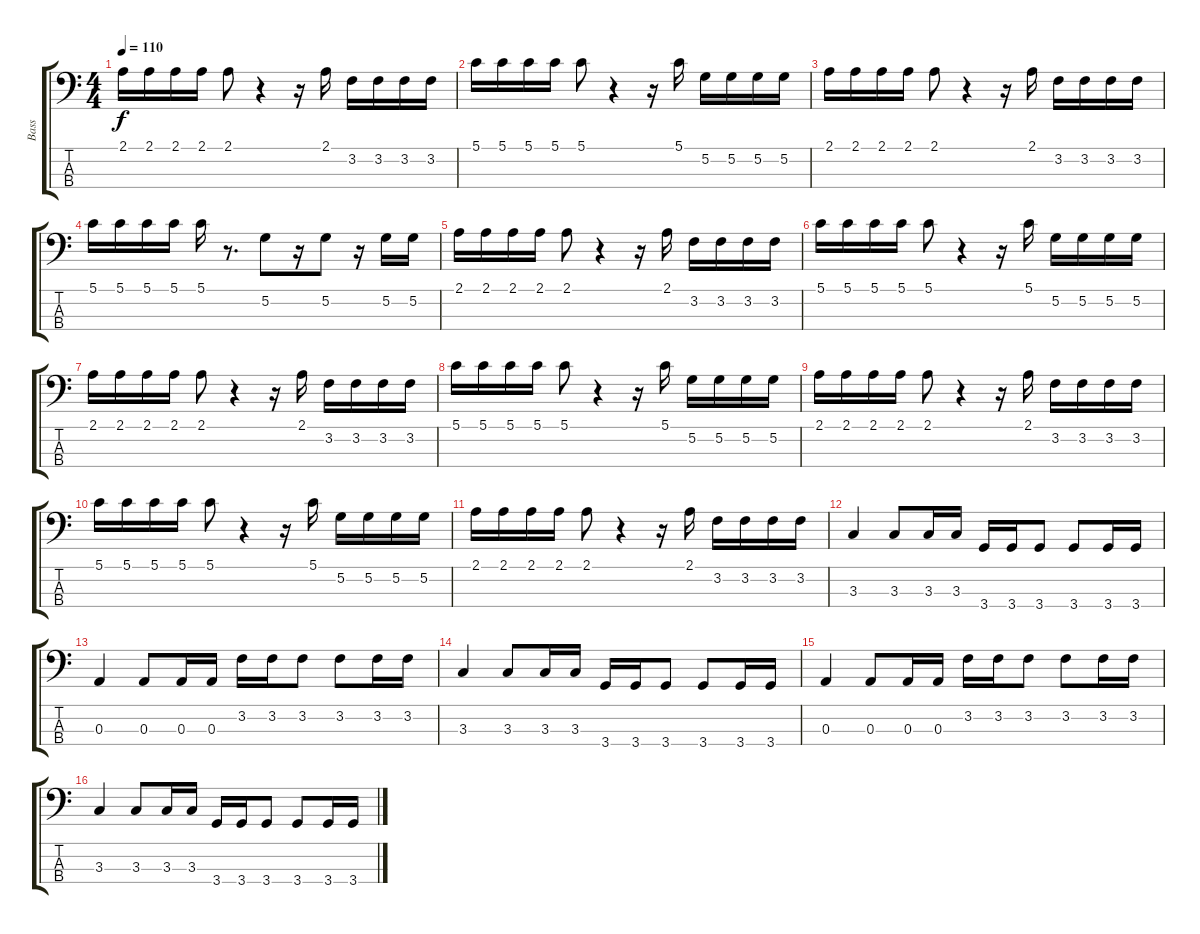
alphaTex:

\track ("Bass" "Bass") {instrument electricbasspick}
\staff {score tabs}
\tuning (G2 D2 A1 E1) {hide}
\ts (4 4)
\tempo 110
\clef f4
\ks c
2.1.16{dy f} 2.1.16 2.1.16 2.1.16 2.1.8 r.4 r.16 2.1.16 3.2.16 3.2.16 3.2.16 3.2.16 |
5.1.16 5.1.16 5.1.16 5.1.16 5.1.8 r.4 r.16 5.1.16 5.2.16 5.2.16 5.2.16 5.2.16 |
2.1.16 2.1.16 2.1.16 2.1.16 2.1.8 r.4 r.16 2.1.16 3.2.16 3.2.16 3.2.16 3.2.16 |
5.1.16 5.1.16 5.1.16 5.1.16 5.1.16 r.8{d} 5.2.8 r.16 5.2.8 r.16 5.2.16 5.2.16 |
2.1.16 2.1.16 2.1.16 2.1.16 2.1.8 r.4 r.16 2.1.16 3.2.16 3.2.16 3.2.16 3.2.16 |
5.1.16 5.1.16 5.1.16 5.1.16 5.1.8 r.4 r.16 5.1.16 5.2.16 5.2.16 5.2.16 5.2.16 |
2.1.16 2.1.16 2.1.16 2.1.16 2.1.8 r.4 r.16 2.1.16 3.2.16 3.2.16 3.2.16 3.2.16 |
5.1.16 5.1.16 5.1.16 5.1.16 5.1.8 r.4 r.16 5.1.16 5.2.16 5.2.16 5.2.16 5.2.16 |
2.1.16 2.1.16 2.1.16 2.1.16 2.1.8 r.4 r.16 2.1.16 3.2.16 3.2.16 3.2.16 3.2.16 |
5.1.16 5.1.16 5.1.16 5.1.16 5.1.8 r.4 r.16 5.1.16 5.2.16 5.2.16 5.2.16 5.2.16 |
2.1.16 2.1.16 2.1.16 2.1.16 2.1.8 r.4 r.16 2.1.16 3.2.16 3.2.16 3.2.16 3.2.16 |
3.3.4 3.3.8 3.3.16 3.3.16 3.4.16 3.4.16 3.4.8 3.4.8 3.4.16 3.4.16 |
0.3.4 0.3.8 0.3.16 0.3.16 3.2.16 3.2.16 3.2.8 3.2.8 3.2.16 3.2.16 |
3.3.4 3.3.8 3.3.16 3.3.16 3.4.16 3.4.16 3.4.8 3.4.8 3.4.16 3.4.16 |
0.3.4 0.3.8 0.3.16 0.3.16 3.2.16 3.2.16 3.2.8 3.2.8 3.2.16 3.2.16 |
3.3.4 3.3.8 3.3.16 3.3.16 3.4.16 3.4.16 3.4.8 3.4.8 3.4.16 3.4.16
